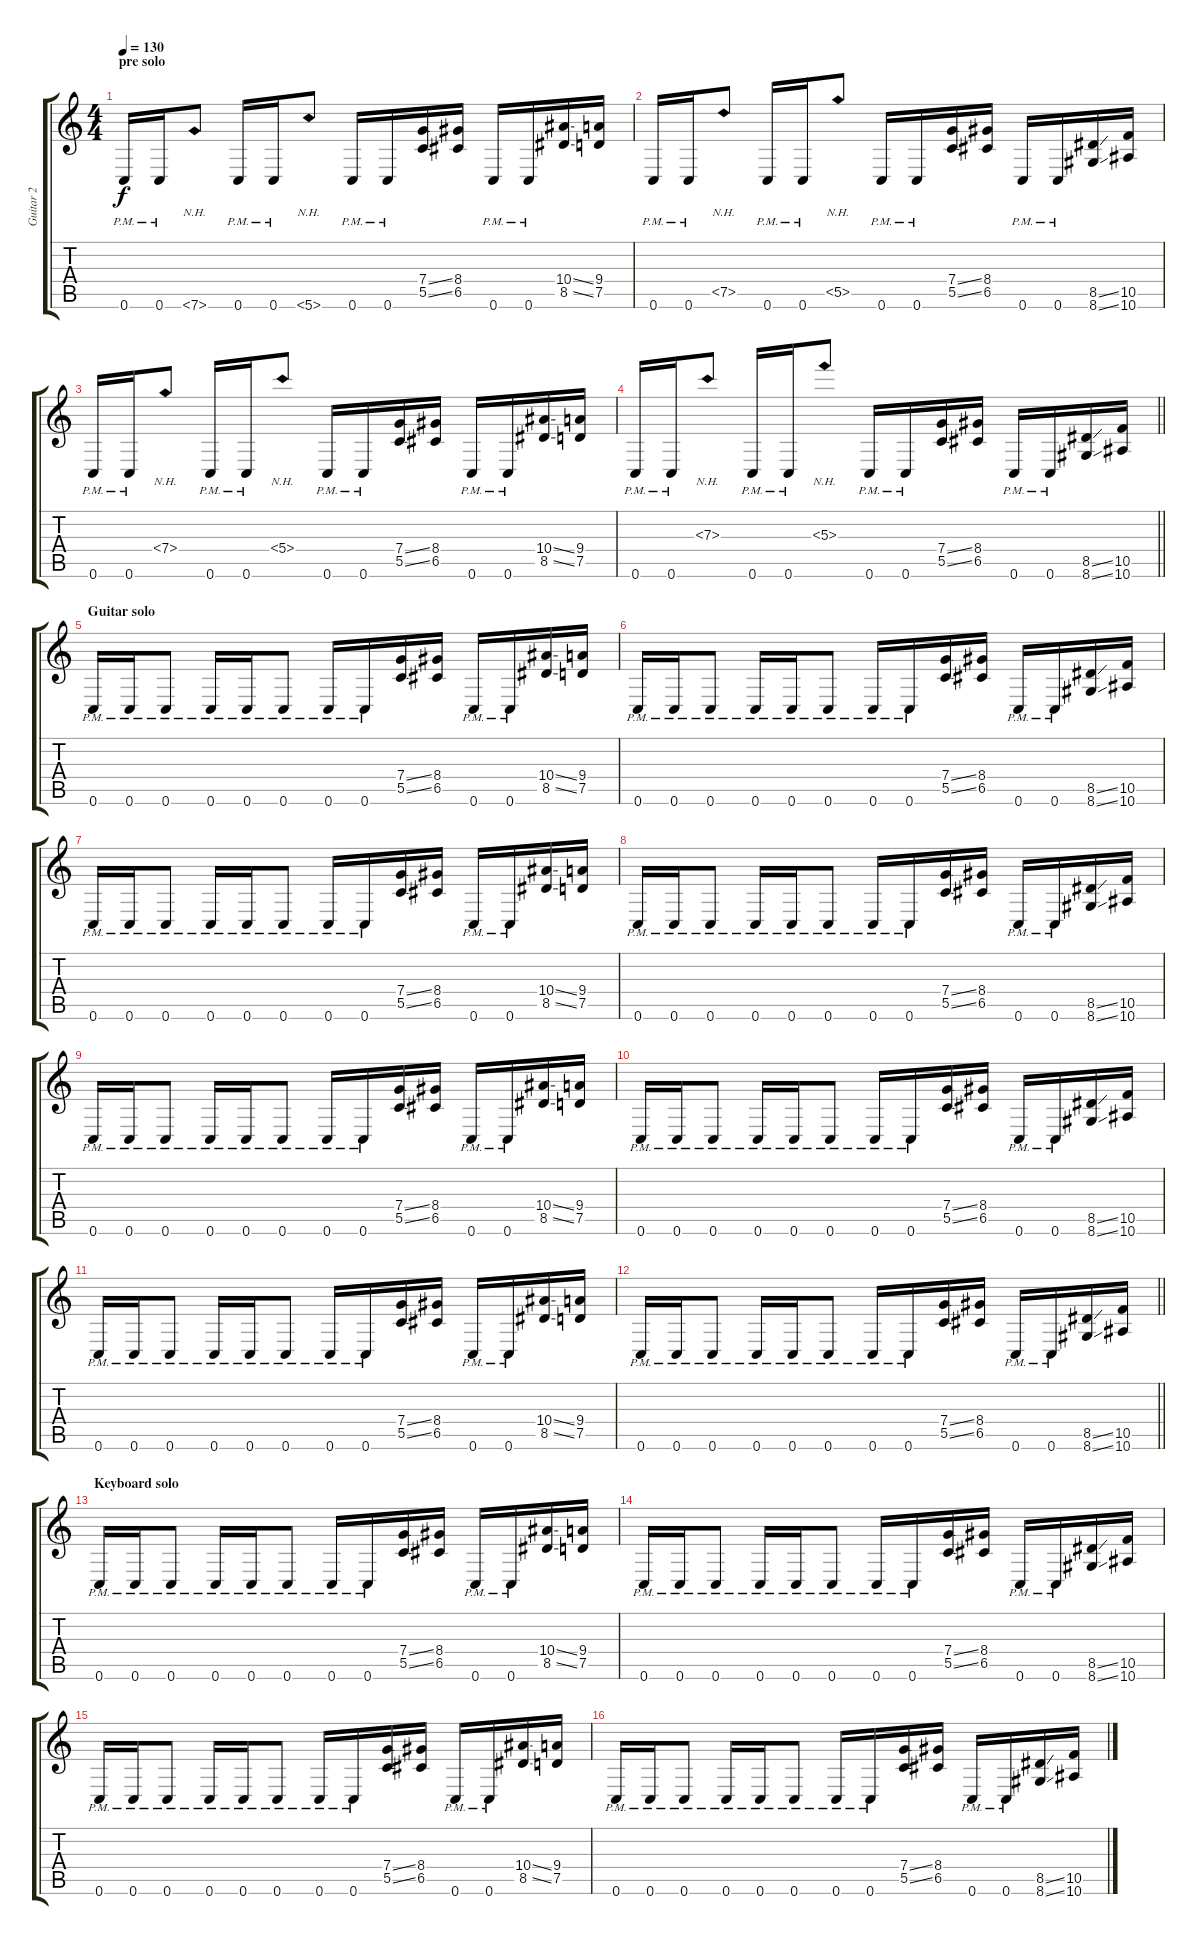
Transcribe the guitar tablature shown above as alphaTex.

\track ("Guitar 2" "Guitar 2") {instrument distortionguitar}
\staff {score tabs}
\tuning (D4 A3 F3 C3 G2 C2) {hide}
\ts (4 4)
\section ("" "pre solo")
\tempo 130
\clef g2
\ks c
0.6{pm}.16{dy f} 0.6{pm}.16 7.6{nh}.8 0.6{pm}.16 0.6{pm}.16 5.6{nh}.8 0.6{pm}.16 0.6{pm}.16 (7.4{ss} 5.5{ss}).16 (8.4 6.5).16 0.6{pm}.16 0.6{pm}.16 (10.4{ss} 8.5{ss}).16 (9.4 7.5).16 |
0.6{pm}.16 0.6{pm}.16 7.5{nh}.8 0.6{pm}.16 0.6{pm}.16 5.5{nh}.8 0.6{pm}.16 0.6{pm}.16 (7.4{ss} 5.5{ss}).16 (8.4 6.5).16 0.6{pm}.16 0.6{pm}.16 (8.5{ss} 8.6{ss}).16 (10.5 10.6).16 |
0.6{pm}.16 0.6{pm}.16 7.4{nh}.8 0.6{pm}.16 0.6{pm}.16 5.4{nh}.8 0.6{pm}.16 0.6{pm}.16 (7.4{ss} 5.5{ss}).16 (8.4 6.5).16 0.6{pm}.16 0.6{pm}.16 (10.4{ss} 8.5{ss}).16 (9.4 7.5).16 |
\barLineRight lightlight
0.6{pm}.16 0.6{pm}.16 7.3{nh}.8 0.6{pm}.16 0.6{pm}.16 5.3{nh}.8 0.6{pm}.16 0.6{pm}.16 (7.4{ss} 5.5{ss}).16 (8.4 6.5).16 0.6{pm}.16 0.6{pm}.16 (8.5{ss} 8.6{ss}).16 (10.5 10.6).16 |
\section ("" "Guitar solo")
0.6{pm}.16 0.6{pm}.16 0.6{pm}.8 0.6{pm}.16 0.6{pm}.16 0.6{pm}.8 0.6{pm}.16 0.6{pm}.16 (7.4{ss} 5.5{ss}).16 (8.4 6.5).16 0.6{pm}.16 0.6{pm}.16 (10.4{ss} 8.5{ss}).16 (9.4 7.5).16 |
0.6{pm}.16 0.6{pm}.16 0.6{pm}.8 0.6{pm}.16 0.6{pm}.16 0.6{pm}.8 0.6{pm}.16 0.6{pm}.16 (7.4{ss} 5.5{ss}).16 (8.4 6.5).16 0.6{pm}.16 0.6{pm}.16 (8.5{ss} 8.6{ss}).16 (10.5 10.6).16 |
0.6{pm}.16 0.6{pm}.16 0.6{pm}.8 0.6{pm}.16 0.6{pm}.16 0.6{pm}.8 0.6{pm}.16 0.6{pm}.16 (7.4{ss} 5.5{ss}).16 (8.4 6.5).16 0.6{pm}.16 0.6{pm}.16 (10.4{ss} 8.5{ss}).16 (9.4 7.5).16 |
0.6{pm}.16 0.6{pm}.16 0.6{pm}.8 0.6{pm}.16 0.6{pm}.16 0.6{pm}.8 0.6{pm}.16 0.6{pm}.16 (7.4{ss} 5.5{ss}).16 (8.4 6.5).16 0.6{pm}.16 0.6{pm}.16 (8.5{ss} 8.6{ss}).16 (10.5 10.6).16 |
0.6{pm}.16 0.6{pm}.16 0.6{pm}.8 0.6{pm}.16 0.6{pm}.16 0.6{pm}.8 0.6{pm}.16 0.6{pm}.16 (7.4{ss} 5.5{ss}).16 (8.4 6.5).16 0.6{pm}.16 0.6{pm}.16 (10.4{ss} 8.5{ss}).16 (9.4 7.5).16 |
0.6{pm}.16 0.6{pm}.16 0.6{pm}.8 0.6{pm}.16 0.6{pm}.16 0.6{pm}.8 0.6{pm}.16 0.6{pm}.16 (7.4{ss} 5.5{ss}).16 (8.4 6.5).16 0.6{pm}.16 0.6{pm}.16 (8.5{ss} 8.6{ss}).16 (10.5 10.6).16 |
0.6{pm}.16 0.6{pm}.16 0.6{pm}.8 0.6{pm}.16 0.6{pm}.16 0.6{pm}.8 0.6{pm}.16 0.6{pm}.16 (7.4{ss} 5.5{ss}).16 (8.4 6.5).16 0.6{pm}.16 0.6{pm}.16 (10.4{ss} 8.5{ss}).16 (9.4 7.5).16 |
\barLineRight lightlight
0.6{pm}.16 0.6{pm}.16 0.6{pm}.8 0.6{pm}.16 0.6{pm}.16 0.6{pm}.8 0.6{pm}.16 0.6{pm}.16 (7.4{ss} 5.5{ss}).16 (8.4 6.5).16 0.6{pm}.16 0.6{pm}.16 (8.5{ss} 8.6{ss}).16 (10.5 10.6).16 |
\section ("" "Keyboard solo")
0.6{pm}.16 0.6{pm}.16 0.6{pm}.8 0.6{pm}.16 0.6{pm}.16 0.6{pm}.8 0.6{pm}.16 0.6{pm}.16 (7.4{ss} 5.5{ss}).16 (8.4 6.5).16 0.6{pm}.16 0.6{pm}.16 (10.4{ss} 8.5{ss}).16 (9.4 7.5).16 |
0.6{pm}.16 0.6{pm}.16 0.6{pm}.8 0.6{pm}.16 0.6{pm}.16 0.6{pm}.8 0.6{pm}.16 0.6{pm}.16 (7.4{ss} 5.5{ss}).16 (8.4 6.5).16 0.6{pm}.16 0.6{pm}.16 (8.5{ss} 8.6{ss}).16 (10.5 10.6).16 |
0.6{pm}.16 0.6{pm}.16 0.6{pm}.8 0.6{pm}.16 0.6{pm}.16 0.6{pm}.8 0.6{pm}.16 0.6{pm}.16 (7.4{ss} 5.5{ss}).16 (8.4 6.5).16 0.6{pm}.16 0.6{pm}.16 (10.4{ss} 8.5{ss}).16 (9.4 7.5).16 |
0.6{pm}.16 0.6{pm}.16 0.6{pm}.8 0.6{pm}.16 0.6{pm}.16 0.6{pm}.8 0.6{pm}.16 0.6{pm}.16 (7.4{ss} 5.5{ss}).16 (8.4 6.5).16 0.6{pm}.16 0.6{pm}.16 (8.5{ss} 8.6{ss}).16 (10.5 10.6).16
